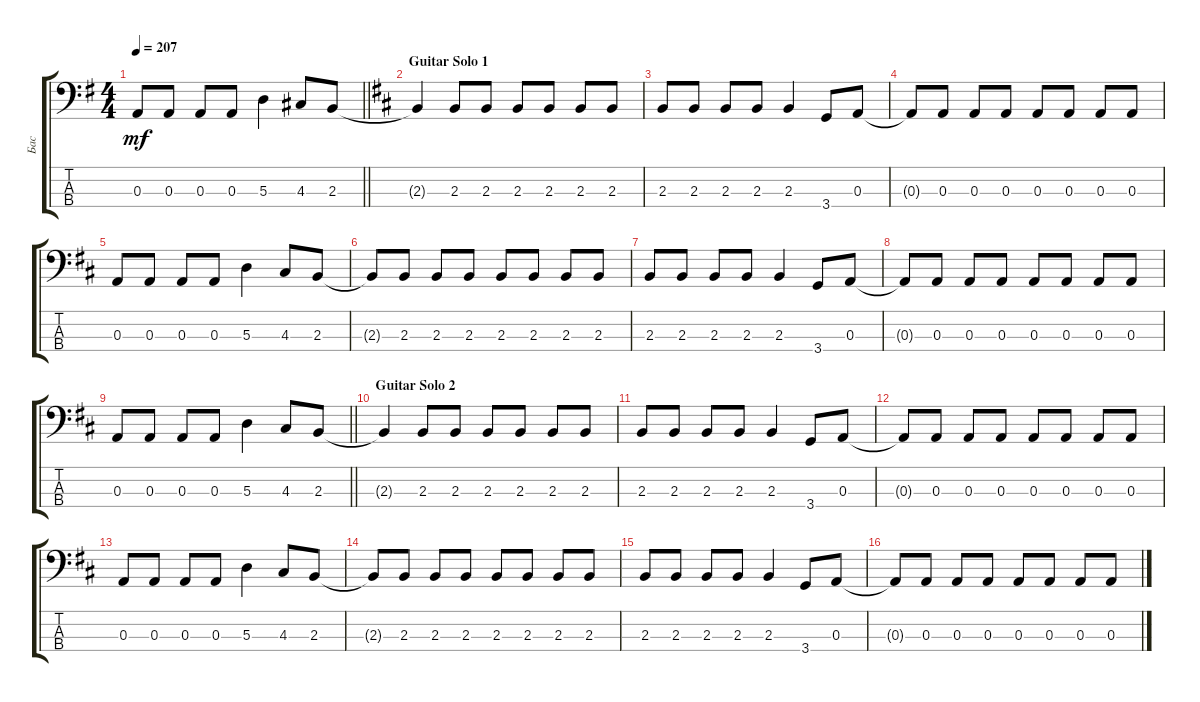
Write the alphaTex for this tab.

\track ("Бас" "Бас") {instrument electricbassfinger}
\staff {score tabs}
\tuning (G2 D2 A1 E1) {hide}
\ts (4 4)
\tempo 207
\clef f4
\barLineRight lightlight
\ks eminor
0.3.8{dy mf} 0.3.8 0.3.8 0.3.8 5.3.4 4.3.8 2.3.8 |
\section ("" "Guitar Solo 1")
\ks bminor
2.3{t}.4 2.3.8 2.3.8 2.3.8 2.3.8 2.3.8 2.3.8 |
2.3.8 2.3.8 2.3.8 2.3.8 2.3.4 3.4.8 0.3.8 |
0.3{t}.8 0.3.8 0.3.8 0.3.8 0.3.8 0.3.8 0.3.8 0.3.8 |
0.3.8 0.3.8 0.3.8 0.3.8 5.3.4 4.3.8 2.3.8 |
2.3{t}.8 2.3.8 2.3.8 2.3.8 2.3.8 2.3.8 2.3.8 2.3.8 |
2.3.8 2.3.8 2.3.8 2.3.8 2.3.4 3.4.8 0.3.8 |
0.3{t}.8 0.3.8 0.3.8 0.3.8 0.3.8 0.3.8 0.3.8 0.3.8 |
\barLineRight lightlight
0.3.8 0.3.8 0.3.8 0.3.8 5.3.4 4.3.8 2.3.8 |
\section ("" "Guitar Solo 2")
2.3{t}.4 2.3.8 2.3.8 2.3.8 2.3.8 2.3.8 2.3.8 |
2.3.8 2.3.8 2.3.8 2.3.8 2.3.4 3.4.8 0.3.8 |
0.3{t}.8 0.3.8 0.3.8 0.3.8 0.3.8 0.3.8 0.3.8 0.3.8 |
0.3.8 0.3.8 0.3.8 0.3.8 5.3.4 4.3.8 2.3.8 |
2.3{t}.8 2.3.8 2.3.8 2.3.8 2.3.8 2.3.8 2.3.8 2.3.8 |
2.3.8 2.3.8 2.3.8 2.3.8 2.3.4 3.4.8 0.3.8 |
0.3{t}.8 0.3.8 0.3.8 0.3.8 0.3.8 0.3.8 0.3.8 0.3.8
